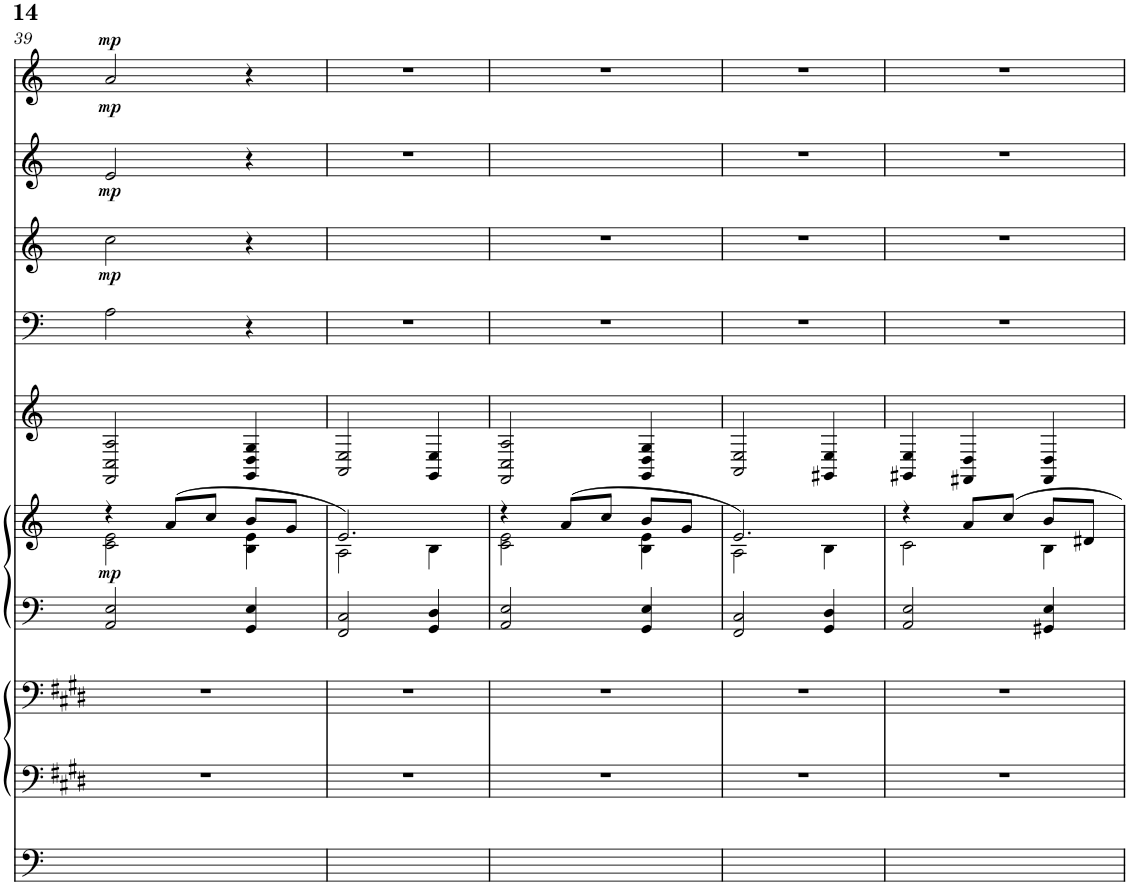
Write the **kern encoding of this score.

**kern	**kern	**kern	**kern	**kern	**dynam	**kern	**kern	**kern	**dynam	**kern	**dynam	**kern	**dynam
*part8	*part7	*part7	*part6	*part6	*part6	*part5	*part4	*part3	*part3	*part2	*part2	*part1	*part1
*staff10	*staff9	*staff8	*staff7	*staff6	*staff6/7	*staff5	*staff4	*staff3	*staff3	*staff2	*staff2	*staff1	*staff1
*I"Voice	*I"Piano	*	*I"Piano	*	*	*I"Voice	*I"Voice	*I"Voice	*	*I"Voice	*	*I"Voice	*
*I'V	*I'Pno	*	*I'Pno	*	*	*I'V	*I'V	*I'V	*	*I'V	*	*I'V	*
!!LO:PB:g=z
*clefF4	*clefF4	*clefF4	*clefF4	*clefG2	*	*clefG2	*clefF4	*clefG2	*	*clefG2	*	*clefG2	*
*k[]	*k[f#c#g#d#]	*k[f#c#g#d#]	*k[]	*k[]	*	*k[]	*k[]	*k[]	*	*k[]	*	*k[]	*
*M3/4	*	*	*M3/4	*M3/4	*	*	*M3/4	*M3/4	*	*M3/4	*	*M3/4	*
=39	=39	=39	=39	=39	=39	=39	=39	=39	=39	=39	=39	=39	=39
*	*	*	*	*^	*	*	*	*	*	*	*	*	*
!	!	!	!	!	!	!LO:DY:b	!	!	!	!LO:DY:b	!	!LO:DY:b	!	!LO:DY:a
!	!	!	!	!	!	!	!	!	!	!	!	!	!	!LO:DY:n=1:b
2.ryy	2.r	1r	2AA/ 2E/	4r	2c\ 2e\	mp	2FF/ 2C/ 2A/	2A\	2cc\	mp	2e/	mp	2a/	mp mp
.	.	.	.	(>8a/L	.	.	.	.	.	.	.	.	.	.
.	.	.	.	8cc/J	.	.	.	.	.	.	.	.	.	.
.	.	.	4GG/ 4E/	8b/L	4B\ 4e\	.	4GG/ 4D/ 4G/	4r	4r	.	4r	.	4r	.
.	.	.	.	8g/J	.	.	.	.	.	.	.	.	.	.
4ryy	4ryy	.	4ryy	4ryy	4ryy	.	4ryy	4ryy	4ryy	.	4ryy	.	4ryy	.
=40	=40	=40	=40	=40	=40	=40	=40	=40	=40	=40	=40	=40	=40	=40
2.ryy	2.r	1r	2FF/ 2C/	2.e/)	2A\	.	2AA/ 2E/	2.r	2.ryy	.	2.r	.	2.r	.
.	.	.	4GG/ 4D/	.	4B\	.	4GG/ 4E/	.	.	.	.	.	.	.
4ryy	4ryy	.	4ryy	4ryy	4ryy	.	4ryy	4ryy	4ryy	.	4ryy	.	4ryy	.
=41	=41	=41	=41	=41	=41	=41	=41	=41	=41	=41	=41	=41	=41	=41
2.ryy	2.r	1r	2AA/ 2E/	4r	2c\ 2e\	.	2FF/ 2C/ 2A/	2.r	2.r	.	2.ryy	.	2.r	.
.	.	.	.	(>8a/L	.	.	.	.	.	.	.	.	.	.
.	.	.	.	8cc/J	.	.	.	.	.	.	.	.	.	.
.	.	.	4GG/ 4E/	8b/L	4B\ 4e\	.	4GG/ 4D/ 4G/	.	.	.	.	.	.	.
.	.	.	.	8g/J	.	.	.	.	.	.	.	.	.	.
4ryy	4ryy	.	4ryy	4ryy	4ryy	.	4ryy	4ryy	4ryy	.	4ryy	.	4ryy	.
=42	=42	=42	=42	=42	=42	=42	=42	=42	=42	=42	=42	=42	=42	=42
2.ryy	2.r	1r	2FF/ 2C/	2.e/)	2A\	.	2AA/ 2E/	2.r	2.r	.	2.r	.	2.r	.
.	.	.	4GG/ 4D/	.	4B\	.	4GG#X/ 4E/	.	.	.	.	.	.	.
4ryy	4ryy	.	4ryy	4ryy	4ryy	.	4ryy	4ryy	4ryy	.	4ryy	.	4ryy	.
=43	=43	=43	=43	=43	=43	=43	=43	=43	=43	=43	=43	=43	=43	=43
2.ryy	2.r	1r	2AA/ 2E/	4r	2c\	.	4GG#X/ 4E/	2.r	2.r	.	2.r	.	2.r	.
.	.	.	.	8a/L	.	.	4FF#X/ 4D/	.	.	.	.	.	.	.
.	.	.	.	8cc/J	.	.	.	.	.	.	.	.	.	.
.	.	.	4GG#X/ 4E/	8b/L	4B\	.	4FF#/ 4D/	.	.	.	.	.	.	.
.	.	.	.	8d#X/J	.	.	.	.	.	.	.	.	.	.
4ryy	4ryy	.	4ryy	4ryy	4ryy	.	4ryy	4ryy	4ryy	.	4ryy	.	4ryy	.
*	*	*	*	*v	*v	*	*	*	*	*	*	*	*	*
=	=	=	=	=	=	=	=	=	=	=	=	=	=
*-	*-	*-	*-	*-	*-	*-	*-	*-	*-	*-	*-	*-	*-
